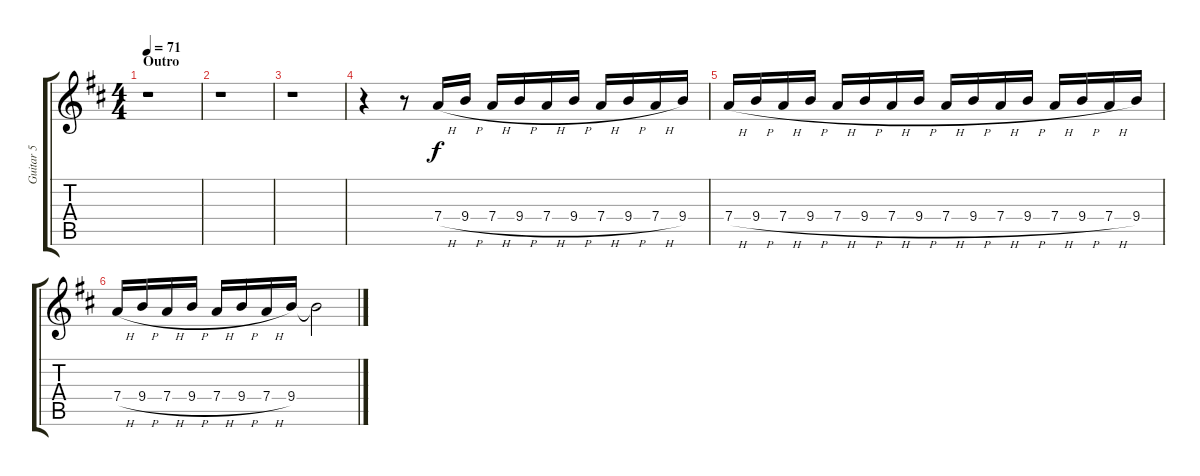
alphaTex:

\track ("Guitar 5" "Guitar 5") {instrument overdrivenguitar}
\staff {score tabs}
\tuning (E4 B3 G3 D3 A2 E2) {hide}
\ts (4 4)
\section ("" "Outro")
\tempo 71
\clef g2
\ks bminor
r.1{dy f} |
r.1 |
r.1 |
r.4 r.8 7.4{h}.16{volume 0} 9.4{h}.16 7.4{h}.16 9.4{h}.16 7.4{h}.16 9.4{h}.16 7.4{h}.16 9.4{h}.16 7.4{h}.16 9.4.16 |
7.4{h}.16 9.4{h}.16 7.4{h}.16 9.4{h}.16 7.4{h}.16 9.4{h}.16 7.4{h}.16 9.4{h}.16 7.4{h}.16 9.4{h}.16 7.4{h}.16 9.4{h}.16 7.4{h}.16 9.4{h}.16 7.4{h}.16 9.4.16 |
7.4{h}.16 9.4{h}.16 7.4{h}.16 9.4{h}.16 7.4{h}.16 9.4{h}.16 7.4{h}.16 9.4.16 9.4{t}.2
